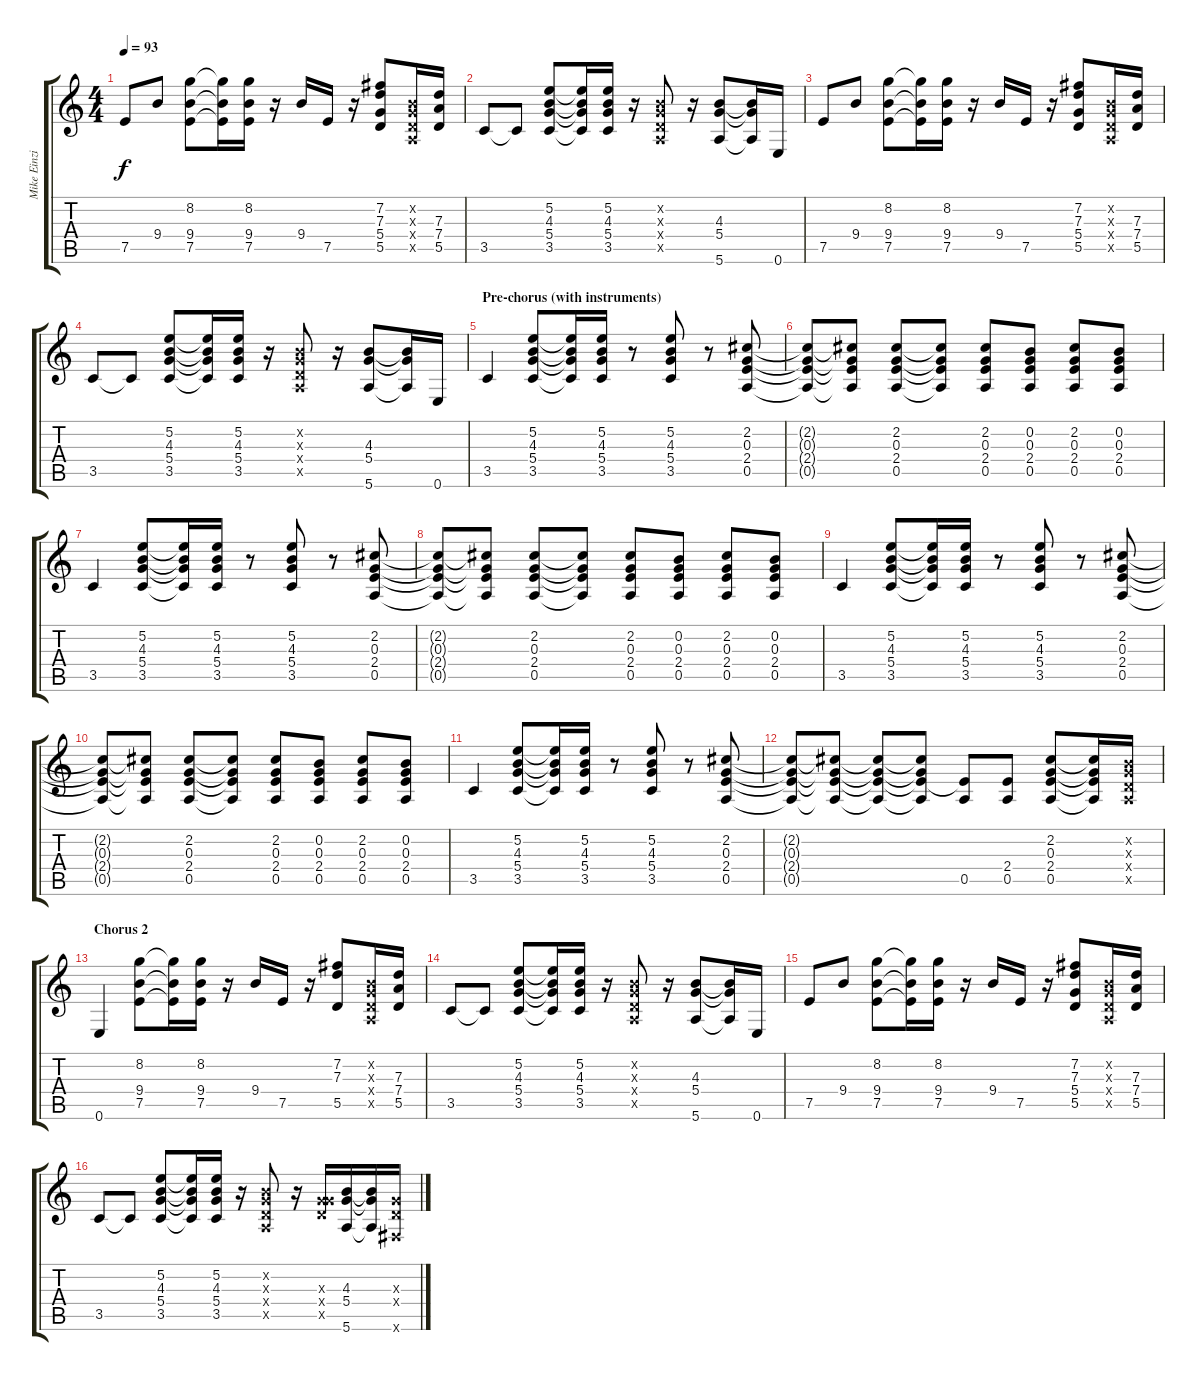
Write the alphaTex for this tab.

\track ("Mike Einziger" "Mike Einzi") {instrument acousticguitarsteel}
\staff {score tabs}
\tuning (E4 B3 G3 D3 A2 E2) {hide}
\ts (4 4)
\tempo 93
\clef g2
\ks c
7.5.8{dy f} 9.4.8 (8.2 9.4 7.5).8 (8.2{t} 9.4{t} 7.5{t}).16 (8.2 9.4 7.5).16 r.16 9.4.16 7.5.16 r.16 (7.2 7.3 5.4 5.5).8 (0.2{x} 0.3{x} 0.4{x} 0.5{x}).16 (7.3 7.4 5.5).16 |
3.5.8 3.5{t}.8 (5.2 4.3 5.4 3.5).8 (5.2{t} 4.3{t} 5.4{t} 3.5{t}).16 (5.2 4.3 5.4 3.5).16 r.16 (0.2{x} 0.3{x} 0.4{x} 0.5{x}).8 r.16 (4.3 5.4 5.6).8 (4.3{t} 5.4{t} 5.6{t}).16 0.6.16 |
7.5.8 9.4.8 (8.2 9.4 7.5).8 (8.2{t} 9.4{t} 7.5{t}).16 (8.2 9.4 7.5).16 r.16 9.4.16 7.5.16 r.16 (7.2 7.3 5.4 5.5).8 (0.2{x} 0.3{x} 0.4{x} 0.5{x}).16 (7.3 7.4 5.5).16 |
3.5.8 3.5{t}.8 (5.2 4.3 5.4 3.5).8 (5.2{t} 4.3{t} 5.4{t} 3.5{t}).16 (5.2 4.3 5.4 3.5).16 r.16 (0.2{x} 0.3{x} 0.4{x} 0.5{x}).8 r.16 (4.3 5.4 5.6).8 (4.3{t} 5.4{t} 5.6{t}).16 0.6.16 |
\section ("" "Pre-chorus (with instruments)")
3.5.4 (5.2 4.3 5.4 3.5).8 (5.2{t} 4.3{t} 5.4{t} 3.5{t}).16 (5.2 4.3 5.4 3.5).16 r.8 (5.2 4.3 5.4 3.5).8 r.8 (2.2 0.3 2.4 0.5).8 |
(2.2{t} 0.3{t} 2.4{t} 0.5{t}).8 (2.2{t} 0.3{t} 2.4{t} 0.5{t}).8 (2.2 0.3 2.4 0.5).8 (2.2{t} 0.3{t} 2.4{t} 0.5{t}).8 (2.2 0.3 2.4 0.5).8 (0.2 0.3 2.4 0.5).8 (2.2 0.3 2.4 0.5).8 (0.2 0.3 2.4 0.5).8 |
3.5.4 (5.2 4.3 5.4 3.5).8 (5.2{t} 4.3{t} 5.4{t} 3.5{t}).16 (5.2 4.3 5.4 3.5).16 r.8 (5.2 4.3 5.4 3.5).8 r.8 (2.2 0.3 2.4 0.5).8 |
(2.2{t} 0.3{t} 2.4{t} 0.5{t}).8 (2.2{t} 0.3{t} 2.4{t} 0.5{t}).8 (2.2 0.3 2.4 0.5).8 (2.2{t} 0.3{t} 2.4{t} 0.5{t}).8 (2.2 0.3 2.4 0.5).8 (0.2 0.3 2.4 0.5).8 (2.2 0.3 2.4 0.5).8 (0.2 0.3 2.4 0.5).8 |
3.5.4 (5.2 4.3 5.4 3.5).8 (5.2{t} 4.3{t} 5.4{t} 3.5{t}).16 (5.2 4.3 5.4 3.5).16 r.8 (5.2 4.3 5.4 3.5).8 r.8 (2.2 0.3 2.4 0.5).8 |
(2.2{t} 0.3{t} 2.4{t} 0.5{t}).8 (2.2{t} 0.3{t} 2.4{t} 0.5{t}).8 (2.2 0.3 2.4 0.5).8 (2.2{t} 0.3{t} 2.4{t} 0.5{t}).8 (2.2 0.3 2.4 0.5).8 (0.2 0.3 2.4 0.5).8 (2.2 0.3 2.4 0.5).8 (0.2 0.3 2.4 0.5).8 |
3.5.4 (5.2 4.3 5.4 3.5).8 (5.2{t} 4.3{t} 5.4{t} 3.5{t}).16 (5.2 4.3 5.4 3.5).16 r.8 (5.2 4.3 5.4 3.5).8 r.8 (2.2 0.3 2.4 0.5).8 |
(2.2{t} 0.3{t} 2.4{t} 0.5{t}).8 (2.2{t} 0.3{t} 2.4{t} 0.5{t}).8 (2.2{t} 0.3{t} 2.4{t} 0.5{t}).8 (2.2{t} 0.3{t} 2.4{t} 0.5{t}).8 (2.4{t} 0.5).8 (2.4 0.5).8 (2.2 0.3 2.4 0.5).8 (2.2{t} 0.3{t} 2.4{t} 0.5{t}).16 (0.2{x} 0.3{x} 0.4{x} 0.5{x}).16 |
\section ("" "Chorus 2")
0.6.4 (8.2 9.4 7.5).8 (8.2{t} 9.4{t} 7.5{t}).16 (8.2 9.4 7.5).16 r.16 9.4.16 7.5.16 r.16 (7.2 7.3 5.5).8 (0.2{x} 0.3{x} 0.4{x} 0.5{x}).16 (7.3 7.4 5.5).16 |
3.5.8 3.5{t}.8 (5.2 4.3 5.4 3.5).8 (5.2{t} 4.3{t} 5.4{t} 3.5{t}).16 (5.2 4.3 5.4 3.5).16 r.16 (0.2{x} 0.3{x} 0.4{x} 0.5{x}).8 r.16 (4.3 5.4 5.6).8 (4.3{t} 5.4{t} 5.6{t}).16 0.6.16 |
7.5.8 9.4.8 (8.2 9.4 7.5).8 (8.2{t} 9.4{t} 7.5{t}).16 (8.2 9.4 7.5).16 r.16 9.4.16 7.5.16 r.16 (7.2 7.3 5.4 5.5).8 (0.2{x} 0.3{x} 0.4{x} 0.5{x}).16 (7.3 7.4 5.5).16 |
3.5.8 3.5{t}.8 (5.2 4.3 5.4 3.5).8 (5.2{t} 4.3{t} 5.4{t} 3.5{t}).16 (5.2 4.3 5.4 3.5).16 r.16 (0.2{x} 0.3{x} 0.4{x} 0.5{x}).8 r.16 (0.3{x} 5.4{x} 5.5{x}).16 (4.3 5.4 5.6).16 (4.3{t} 5.4{t} 5.6{t}).16 (0.3{x} 0.4{x} 2.6{x}).16
